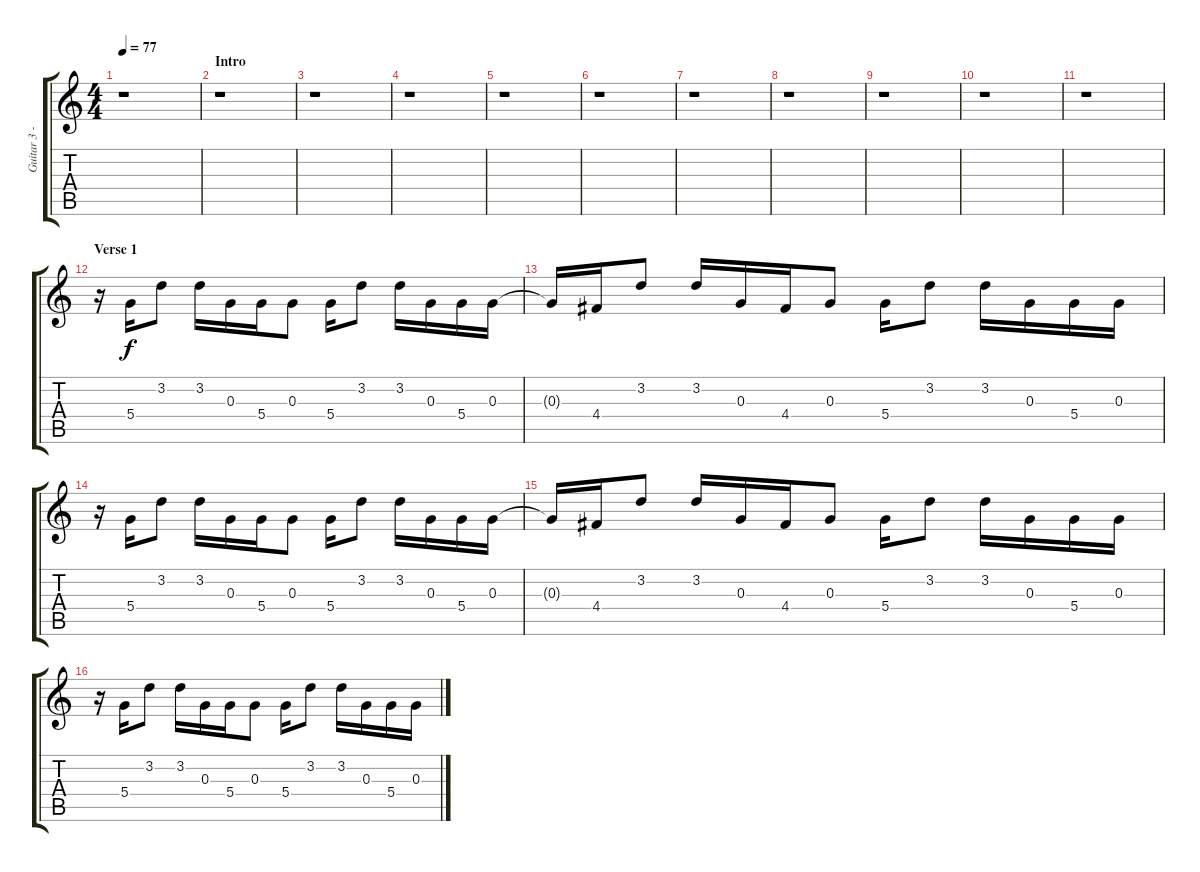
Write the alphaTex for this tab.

\track ("Guitar 3 - Lee Gaze" "Guitar 3 -") {instrument electricguitarclean}
\staff {score tabs}
\tuning (E4 B3 G3 D3 A2 E2) {hide}
\ts (4 4)
\tempo 77
\clef g2
\ks c
r.1{dy f instrument electricguitarclean} |
\section ("" "Intro")
r.1 |
r.1 |
r.1 |
r.1 |
r.1 |
r.1 |
r.1 |
r.1 |
r.1 |
r.1 |
\section ("" "Verse 1")
r.16 5.4.16 3.2.8 3.2.16 0.3.16 5.4.16 0.3.8 5.4.16 3.2.8 3.2.16 0.3.16 5.4.16 0.3.16 |
0.3{t}.16 4.4.16 3.2.8 3.2.16 0.3.16 4.4.16 0.3.8 5.4.16 3.2.8 3.2.16 0.3.16 5.4.16 0.3.16 |
r.16 5.4.16 3.2.8 3.2.16 0.3.16 5.4.16 0.3.8 5.4.16 3.2.8 3.2.16 0.3.16 5.4.16 0.3.16 |
0.3{t}.16 4.4.16 3.2.8 3.2.16 0.3.16 4.4.16 0.3.8 5.4.16 3.2.8 3.2.16 0.3.16 5.4.16 0.3.16 |
r.16 5.4.16 3.2.8 3.2.16 0.3.16 5.4.16 0.3.8 5.4.16 3.2.8 3.2.16 0.3.16 5.4.16 0.3.16
